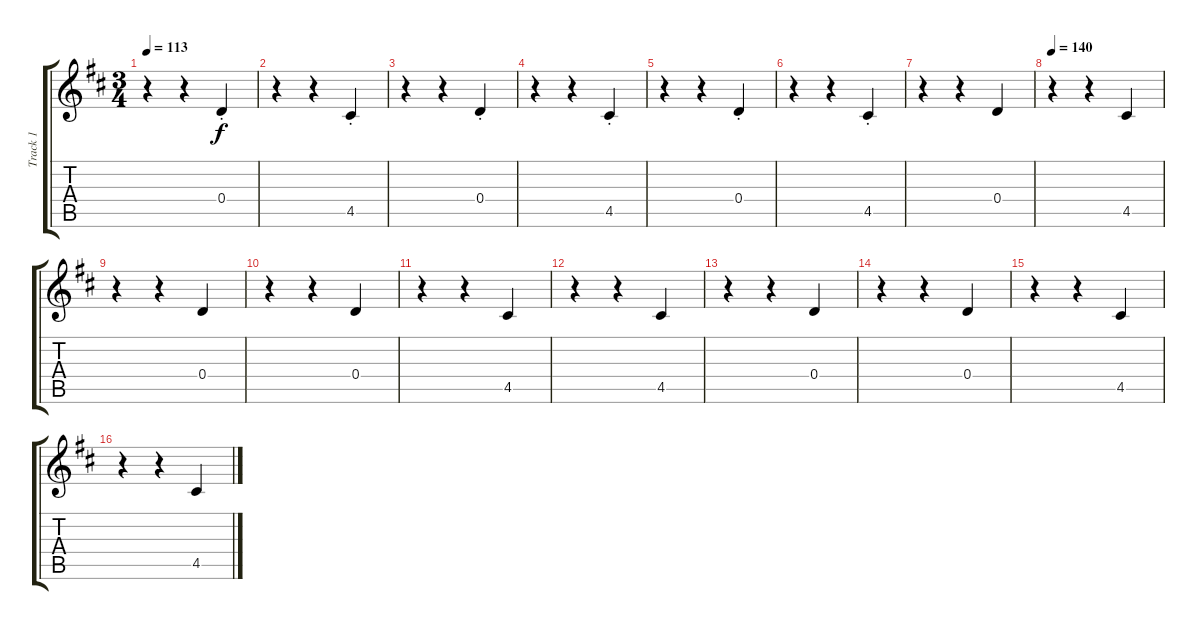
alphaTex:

\track ("Track 1" "Track 1") {instrument acousticgrandpiano}
\staff {score tabs}
\tuning (E5 B4 G4 D4 A3 E3) {hide}
\ts (3 4)
\tempo 113
\clef g2
\ks d
r.4{dy f} r.4 0.4{st}.4 |
r.4 r.4 4.5{st}.4 |
r.4 r.4 0.4{st}.4 |
r.4 r.4 4.5{st}.4 |
r.4 r.4 0.4{st}.4 |
r.4 r.4 4.5{st}.4 |
r.4 r.4 0.4.4 |
\tempo 140
r.4 r.4 4.5.4 |
r.4 r.4 0.4.4 |
r.4 r.4 0.4.4 |
r.4 r.4 4.5.4 |
r.4 r.4 4.5.4 |
r.4 r.4 0.4.4 |
r.4 r.4 0.4.4 |
r.4 r.4 4.5.4 |
r.4 r.4 4.5.4
